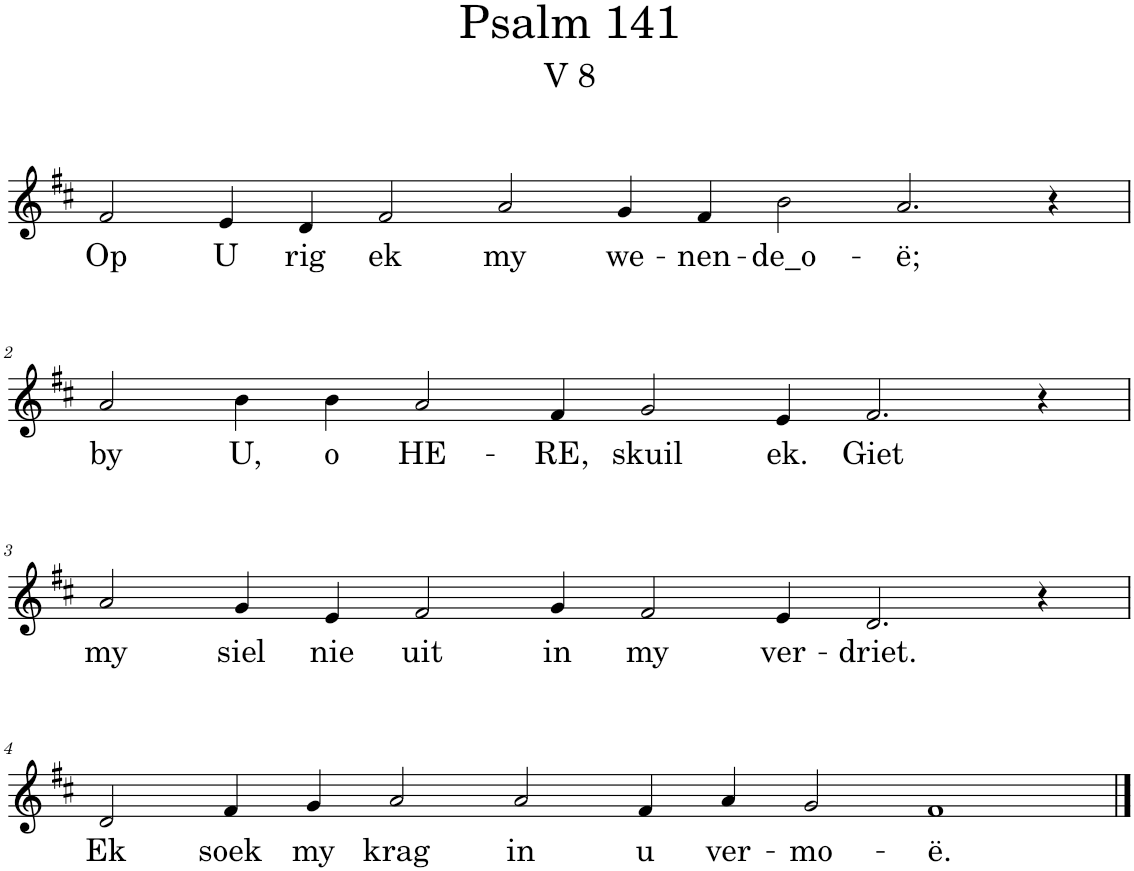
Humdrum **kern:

**kern	**text
*part1	*part1
*staff1	*staff1
*I"Pipe Organ	*
*I'Org.	*
*clefG2	*
*k[f#c#]	*
*M16/4	*
=1	=1
!	!LO:LY:b
2f#/	Op
!	!LO:LY:b
4e/	U
!	!LO:LY:b
4d/	rig
!	!LO:LY:b
2f#/	ek
!	!LO:LY:b
2a/	my
!	!LO:LY:b
4g/	we-
!	!LO:LY:b
4f#/	-nen-
!	!LO:LY:b
2b\	-de_o-
!	!LO:LY:b
2.a/	-ë;
4r	.
!!LO:LB:g=z
=2	=2
*M14/4	*
!	!LO:LY:b
2a/	by
!	!LO:LY:b
4b\	U,
!	!LO:LY:b
4b\	o
!	!LO:LY:b
2a/	HE-
!	!LO:LY:b
4f#/	-RE,
!	!LO:LY:b
2g/	skuil
!	!LO:LY:b
4e/	ek.
!	!LO:LY:b
2.f#/	Giet
4r	.
!!LO:LB:g=z
=3	=3
!	!LO:LY:b
2a/	my
!	!LO:LY:b
4g/	siel
!	!LO:LY:b
4e/	nie
!	!LO:LY:b
2f#/	uit
!	!LO:LY:b
4g/	in
!	!LO:LY:b
2f#/	my
!	!LO:LY:b
4e/	ver-
!	!LO:LY:b
2.d/	-driet.
4r	.
!!LO:LB:g=z
=4	=4
*M16/4	*
!	!LO:LY:b
2d/	Ek
!	!LO:LY:b
4f#/	soek
!	!LO:LY:b
4g/	my
!	!LO:LY:b
2a/	krag
!	!LO:LY:b
2a/	in
!	!LO:LY:b
4f#/	u
!	!LO:LY:b
4a/	ver-
!	!LO:LY:b
2g/	-mo-
!	!LO:LY:b
1f#	-ë.
==	==
*-	*-
